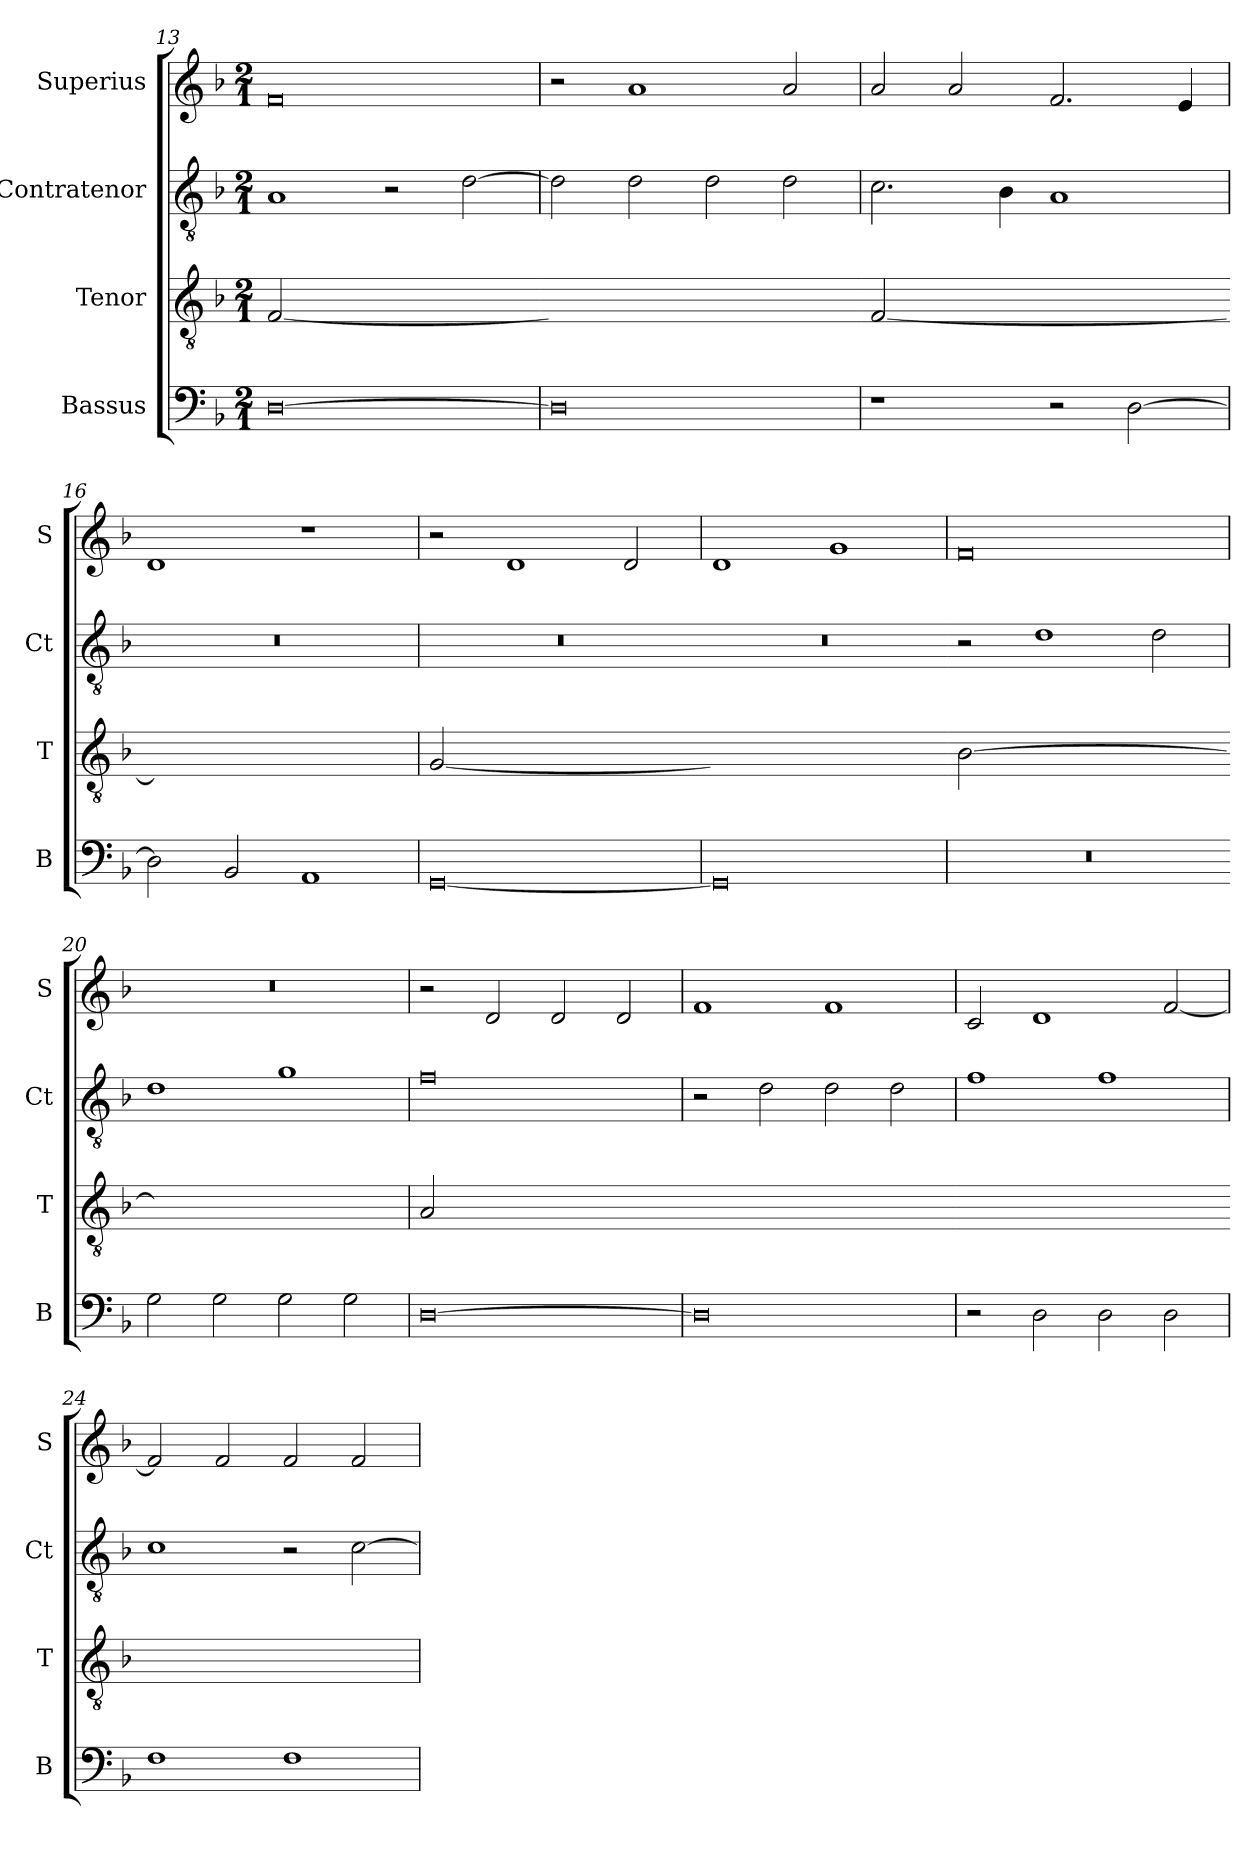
**kern	**kern	**kern	**kern
*part4	*part3	*part2	*part1
*staff4	*staff3	*staff2	*staff1
*I"Bassus	*I"Tenor	*I"Contratenor	*I"Superius
*I'B	*I'T	*I'Ct	*I'S
*clefF4	*clefGv2	*clefGv2	*clefG2
*k[b-]	*k[b-]	*k[b-]	*k[b-]
*d:	*d:	*d:	*d:
*M2/1	*M2/1	*M2/1	*M2/1
=13	=13	=13	=13
!	!LO:N:vis=2	!	!
[0D	[0F	1A	0f
.	.	2r	.
.	.	[2d	.
=14	=14-	=14	=14
!	!LO:N:vis=2	!	!
0D]	0Fyy]	2d]	2r
.	.	2d	1a
.	.	2d	.
.	.	2d	2a
=15	=15-	=15	=15
!	!LO:N:vis=2	!	!
1r	[0F	2.c	2a
.	.	.	2a
.	.	4B-	.
2r	.	1A	2.f
[2D	.	.	.
.	.	.	4e
=16	=16-	=16	=16
!	!LO:N:vis=2	!	!
2D]	0Fyy]	0r	1d
2BB-	.	.	.
1AA	.	.	1r
=17	=17	=17	=17
!	!LO:N:vis=2	!	!
[0GG	[0G	0r	2r
.	.	.	1d
.	.	.	2d
=18	=18-	=18	=18
!	!LO:N:vis=2	!	!
0GG]	0Gyy]	0r	1d
.	.	.	1g
=19	=19-	=19	=19
!	!LO:N:vis=2	!	!
0r	[0B-	2r	0f
.	.	1d	.
.	.	2d	.
=20	=20-	=20	=20
!	!LO:N:vis=2	!	!
2G	0B-yy]	1d	0r
2G	.	.	.
2G	.	1g	.
2G	.	.	.
=21	=21	=21	=21
!	!LO:N:vis=2	!	!
[0D	[y0A	0f	2r
.	.	.	2d
.	.	.	2d
.	.	.	2d
=22	=22-	=22	=22
!	!LO:N:vis=2	!	!
0D]	0Ayy_y	2r	1f
.	.	2d	.
.	.	2d	1f
.	.	2d	.
=23	=23-	=23	=23
!	!LO:N:vis=2	!	!
2r	0Ayy_	1f	2c
2D	.	.	1d
2D	.	1f	.
2D	.	.	[2f
=24	=24-	=24	=24
!	!LO:N:vis=2	!	!
1F	0Ayy]	1c	2f]
.	.	.	2f
1F	.	2r	2f
.	.	[2c	2f
=	=	=	=
*-	*-	*-	*-
